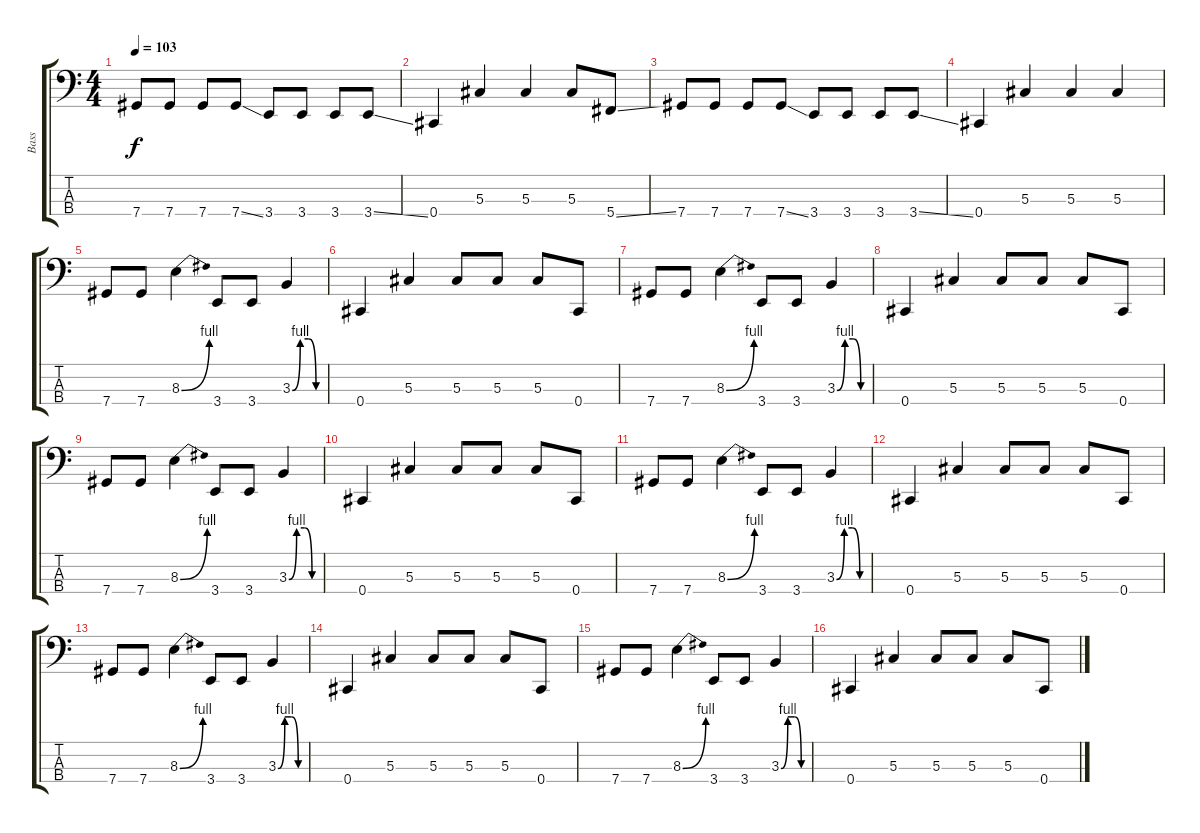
\track ("Bass" "Bass") {instrument electricbasspick}
\staff {score tabs}
\tuning (Gb2 Db2 Ab1 Db1) {hide}
\ts (4 4)
\tempo 103
\clef f4
\ks c
7.4.8{dy f} 7.4.8 7.4.8 7.4{ss}.8 3.4.8 3.4.8 3.4.8 3.4{ss}.8 |
0.4.4 5.3.4 5.3.4 5.3.8 5.4{ss}.8 |
7.4.8 7.4.8 7.4.8 7.4{ss}.8 3.4.8 3.4.8 3.4.8 3.4{ss}.8 |
0.4.4 5.3.4 5.3.4 5.3.4 |
7.4.8 7.4.8 8.3{be (bend 0 0 60 4)}.4 3.4.8 3.4.8 3.3{be (custom 0 0 15 4 30 4 45 0 60 0)}.4 |
0.4.4 5.3.4 5.3.8 5.3.8 5.3.8 0.4.8 |
7.4.8 7.4.8 8.3{be (bend 0 0 60 4)}.4 3.4.8 3.4.8 3.3{be (custom 0 0 15 4 30 4 45 0 60 0)}.4 |
0.4.4 5.3.4 5.3.8 5.3.8 5.3.8 0.4.8 |
7.4.8 7.4.8 8.3{be (bend 0 0 60 4)}.4 3.4.8 3.4.8 3.3{be (custom 0 0 15 4 30 4 45 0 60 0)}.4 |
0.4.4 5.3.4 5.3.8 5.3.8 5.3.8 0.4.8 |
7.4.8 7.4.8 8.3{be (bend 0 0 60 4)}.4 3.4.8 3.4.8 3.3{be (custom 0 0 15 4 30 4 45 0 60 0)}.4 |
0.4.4 5.3.4 5.3.8 5.3.8 5.3.8 0.4.8 |
7.4.8 7.4.8 8.3{be (bend 0 0 60 4)}.4 3.4.8 3.4.8 3.3{be (custom 0 0 15 4 30 4 45 0 60 0)}.4 |
0.4.4 5.3.4 5.3.8 5.3.8 5.3.8 0.4.8 |
7.4.8 7.4.8 8.3{be (bend 0 0 60 4)}.4 3.4.8 3.4.8 3.3{be (custom 0 0 15 4 30 4 45 0 60 0)}.4 |
0.4.4 5.3.4 5.3.8 5.3.8 5.3.8 0.4.8
